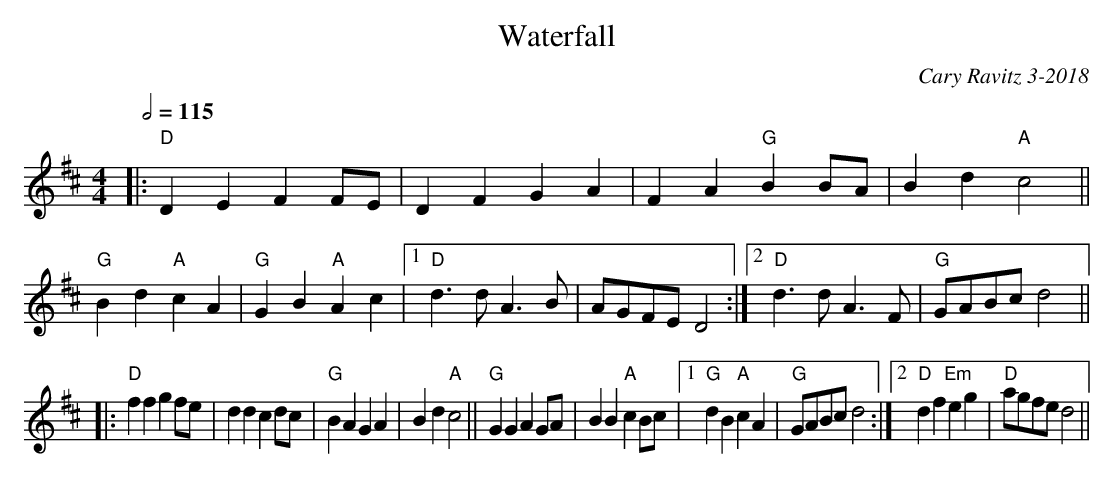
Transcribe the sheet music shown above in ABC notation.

X:1
T: Waterfall
C: Cary Ravitz 3-2018
L: 1/8
M: 4/4
Q: 1/2=115
K: D
|: "D"D2 E2 F2 FE | D2 F2 G2 A2 | F2 A2 "G"B2 BA | B2 d2 "A"c4 || "G"B2 d2 "A"c2 A2 | "G"G2 B2 "A"A2 c2 | [1 "D"d3 d A3 B | AGFE D4 :| [2 "D"d3 d A3 F | "G"GABc d4 ||
|: "D"f2 f2 g2 fe | d2 d2 c2 dc | "G"B2 A2 G2 A2 | B2 d2 "A"c4 || "G"G2 G2 A2 GA | B2 B2 "A"c2 Bc | [1 "G"d2 B2 "A"c2 A2 | "G"GABc d4 :| [2 "D"d2 f2 "Em"e2 g2 | "D"agfe d4 ||
